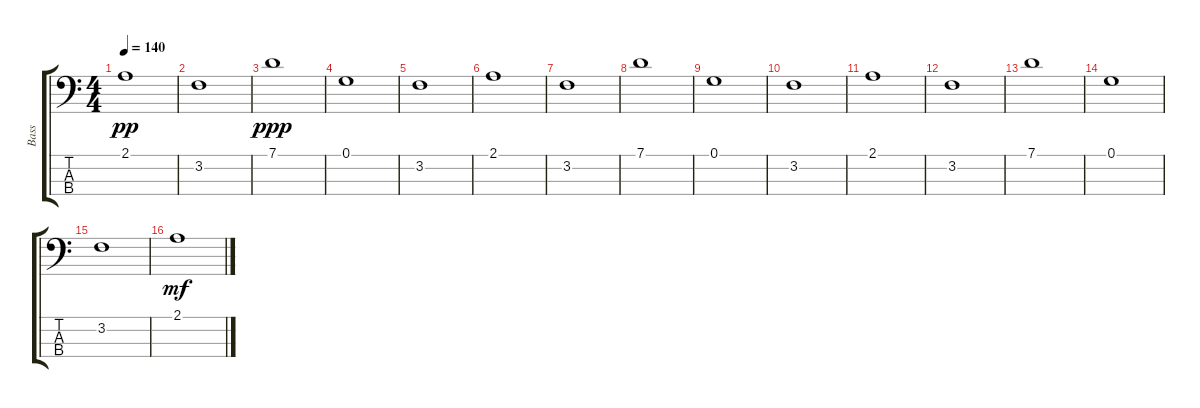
\track ("Bass" "Bass") {instrument electricbassfinger}
\staff {score tabs}
\tuning (G2 D2 A1 E1) {hide}
\ts (4 4)
\tempo 140
\clef f4
\ks c
2.1.1{dy pp} |
3.2.1 |
7.1.1{dy ppp} |
0.1.1 |
3.2.1 |
2.1.1 |
3.2.1 |
7.1.1 |
0.1.1 |
3.2.1 |
2.1.1 |
3.2.1 |
7.1.1 |
0.1.1 |
3.2.1 |
2.1.1{dy mf}
